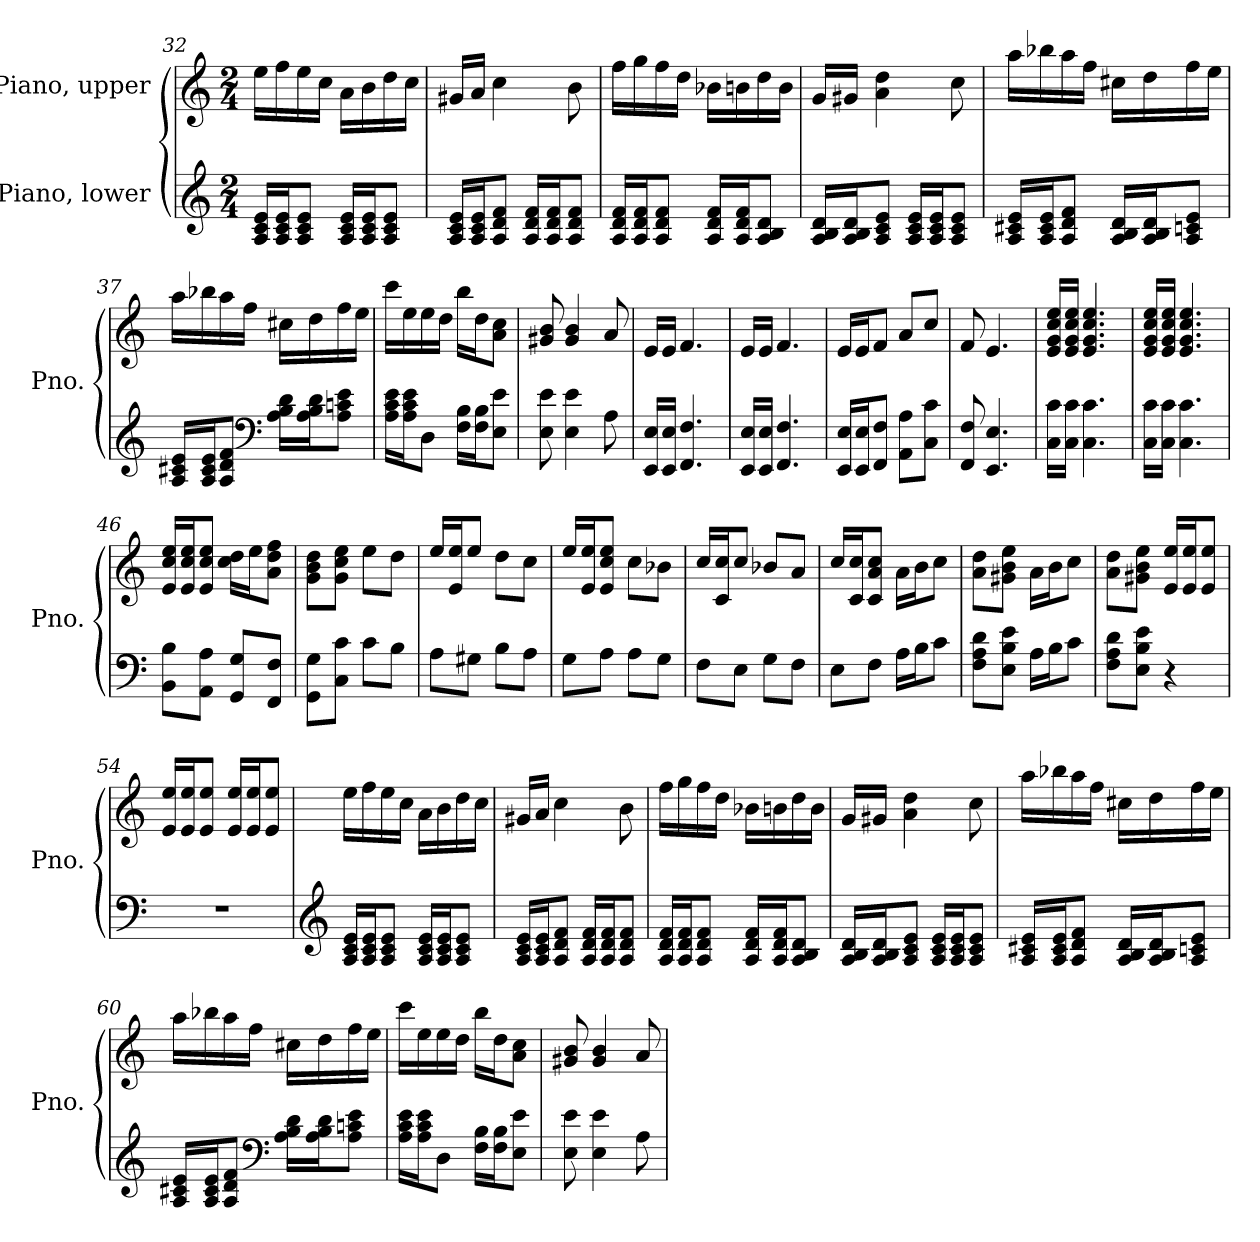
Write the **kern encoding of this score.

**kern	**kern
*part2	*part1
*staff2	*staff1
*I"Piano, lower	*I"Piano, upper
*I'Pno.	*I'Pno.
*clefG2	*clefG2
*k[]	*k[]
*M2/4	*M2/4
=32	=32
16A/ 16c/ 16e/LL	16ee\LL
16A/ 16c/ 16e/J	16ff\
8A/ 8c/ 8e/J	16ee\
.	16cc\JJ
16A/ 16c/ 16e/LL	16a\LL
16A/ 16c/ 16e/J	16b\
8A/ 8c/ 8e/J	16dd\
.	16cc\JJ
=33	=33
16A/ 16c/ 16e/LL	16g#X/LL
16A/ 16c/ 16e/J	16a/JJ
8A/ 8d/ 8f/J	4cc\
16A/ 16d/ 16f/LL	.
16A/ 16d/ 16f/J	.
8A/ 8d/ 8f/J	8b\
=34	=34
16A/ 16d/ 16f/LL	16ff\LL
16A/ 16d/ 16f/J	16gg\
8A/ 8d/ 8f/J	16ff\
.	16dd\JJ
16A/ 16d/ 16f/LL	16b-X\LL
16A/ 16d/ 16f/J	16bn\
8A/ 8B/ 8d/J	16dd\
.	16b\JJ
!!LO:LB:g=z
=35	=35
16A/ 16B/ 16d/LL	16g/LL
16A/ 16B/ 16d/J	16g#X/JJ
8A/ 8c/ 8e/J	4a\ 4dd\
16A/ 16c/ 16e/LL	.
16A/ 16c/ 16e/J	.
8A/ 8c/ 8e/J	8cc\
=36	=36
16A/ 16c#X/ 16e/LL	16aa\LL
16A/ 16c#/ 16e/J	16bb-X\
8A/ 8d/ 8f/J	16aa\
.	16ff\JJ
16A/ 16B/ 16d/LL	16cc#X\LL
16A/ 16B/ 16d/J	16dd\
8A/ 8cn/ 8e/J	16ff\
.	16ee\JJ
=37	=37
16A/ 16c#X/ 16e/LL	16aa\LL
16A/ 16c#/ 16e/J	16bb-X\
8A/ 8d/ 8f/J	16aa\
.	16ff\JJ
*clefF4	*
16A\ 16B\ 16d\LL	16cc#X\LL
16A\ 16B\ 16d\J	16dd\
8A\ 8cn\ 8e\J	16ff\
.	16ee\JJ
=38	=38
16A\ 16c\ 16e\LL	16ccc\LL
16A\ 16c\ 16e\J	16ee\
8D\J	16ee\
.	16dd\JJ
16F\ 16B\LL	16bb\LL
16F\ 16B\J	16dd\J
8E\ 8e\J	8a\ 8cc\J
!!LO:LB:g=z
=39	=39
8E\ 8e\	8g#X/ 8b/
4E\ 4e\	4g#/ 4b/
8A\	8a/
=40	=40
16EE/ 16E/LL	16e/LL
16EE/ 16E/JJ	16e/JJ
4.FF/ 4.F/	4.f/
=41	=41
16EE/ 16E/LL	16e/LL
16EE/ 16E/JJ	16e/JJ
4.FF/ 4.F/	4.f/
=42	=42
16EE/ 16E/LL	16e/LL
16EE/ 16E/J	16e/J
8FF/ 8F/J	8f/J
8AA\ 8A\L	8a/L
8C\ 8c\J	8cc/J
=43	=43
8FF/ 8F/	8f/
4.EE/ 4.E/	4.e/
=44	=44
16C\ 16c\LL	16e/ 16g/ 16cc/ 16ee/LL
16C\ 16c\JJ	16e/ 16g/ 16cc/ 16ee/JJ
4.C\ 4.c\	4.e/ 4.g/ 4.cc/ 4.ee/
=45	=45
16C\ 16c\LL	16e/ 16g/ 16cc/ 16ee/LL
16C\ 16c\JJ	16e/ 16g/ 16cc/ 16ee/JJ
4.C\ 4.c\	4.e/ 4.g/ 4.cc/ 4.ee/
!!LO:LB:g=z
=46	=46
8BB\ 8B\L	16e/ 16cc/ 16ee/LL
.	16e/ 16cc/ 16ee/J
8AA\ 8A\J	8e/ 8cc/ 8ee/J
8GG/ 8G/L	16cc\ 16dd\LL
.	16ee\J
8FF/ 8F/J	8a\ 8dd\ 8ff\J
=47	=47
8GG\ 8G\L	8g\ 8b\ 8dd\L
8C\ 8c\J	8g\ 8cc\ 8ee\J
8c\L	8ee\L
8B\J	8dd\J
=48	=48
8A\L	16ee/LL
.	16e/ 16ee/J
8G#X\J	8ee/J
8B\L	8dd\L
8A\J	8cc\J
=49	=49
8G\L	16ee/LL
.	16e/ 16ee/J
8A\J	8e/ 8cc/ 8ee/J
8A\L	8cc\L
8G\J	8b-X\J
=50	=50
8F\L	16cc/LL
.	16c/ 16cc/J
8E\J	8cc/J
8G\L	8b-X/L
8F\J	8a/J
=51	=51
8E\L	16cc/LL
.	16c/ 16cc/J
8F\J	8c/ 8a/ 8cc/J
16A\LL	16a\LL
16B\J	16b\J
8c\J	8cc\J
!!LO:LB:g=z
=52	=52
8F\ 8A\ 8d\L	8a\ 8dd\L
8E\ 8B\ 8e\J	8g#X\ 8b\ 8ee\J
16A\LL	16a\LL
16B\J	16b\J
8c\J	8cc\J
=53	=53
8F\ 8A\ 8d\L	8a\ 8dd\L
8E\ 8B\ 8e\J	8g#X\ 8b\ 8ee\J
4r	16e/ 16ee/LL
.	16e/ 16ee/J
.	8e/ 8ee/J
=54	=54
2r	16e/ 16ee/LL
.	16e/ 16ee/J
.	8e/ 8ee/J
.	16e/ 16ee/LL
.	16e/ 16ee/J
.	8e/ 8ee/J
=55	=55
*clefG2	*
16A/ 16c/ 16e/LL	16ee\LL
16A/ 16c/ 16e/J	16ff\
8A/ 8c/ 8e/J	16ee\
.	16cc\JJ
16A/ 16c/ 16e/LL	16a\LL
16A/ 16c/ 16e/J	16b\
8A/ 8c/ 8e/J	16dd\
.	16cc\JJ
=56	=56
16A/ 16c/ 16e/LL	16g#X/LL
16A/ 16c/ 16e/J	16a/JJ
8A/ 8d/ 8f/J	4cc\
16A/ 16d/ 16f/LL	.
16A/ 16d/ 16f/J	.
8A/ 8d/ 8f/J	8b\
!!LO:LB:g=z
=57	=57
16A/ 16d/ 16f/LL	16ff\LL
16A/ 16d/ 16f/J	16gg\
8A/ 8d/ 8f/J	16ff\
.	16dd\JJ
16A/ 16d/ 16f/LL	16b-X\LL
16A/ 16d/ 16f/J	16bn\
8A/ 8B/ 8d/J	16dd\
.	16b\JJ
=58	=58
16A/ 16B/ 16d/LL	16g/LL
16A/ 16B/ 16d/J	16g#X/JJ
8A/ 8c/ 8e/J	4a\ 4dd\
16A/ 16c/ 16e/LL	.
16A/ 16c/ 16e/J	.
8A/ 8c/ 8e/J	8cc\
=59	=59
16A/ 16c#X/ 16e/LL	16aa\LL
16A/ 16c#/ 16e/J	16bb-X\
8A/ 8d/ 8f/J	16aa\
.	16ff\JJ
16A/ 16B/ 16d/LL	16cc#X\LL
16A/ 16B/ 16d/J	16dd\
8A/ 8cn/ 8e/J	16ff\
.	16ee\JJ
!!LO:PB:g=z
=60	=60
16A/ 16c#X/ 16e/LL	16aa\LL
16A/ 16c#/ 16e/J	16bb-X\
8A/ 8d/ 8f/J	16aa\
.	16ff\JJ
*clefF4	*
16A\ 16B\ 16d\LL	16cc#X\LL
16A\ 16B\ 16d\J	16dd\
8A\ 8cn\ 8e\J	16ff\
.	16ee\JJ
=61	=61
16A\ 16c\ 16e\LL	16ccc\LL
16A\ 16c\ 16e\J	16ee\
8D\J	16ee\
.	16dd\JJ
16F\ 16B\LL	16bb\LL
16F\ 16B\J	16dd\J
8E\ 8e\J	8a\ 8cc\J
=62	=62
8E\ 8e\	8g#X/ 8b/
4E\ 4e\	4g#/ 4b/
8A\	8a/
=	=
*-	*-
